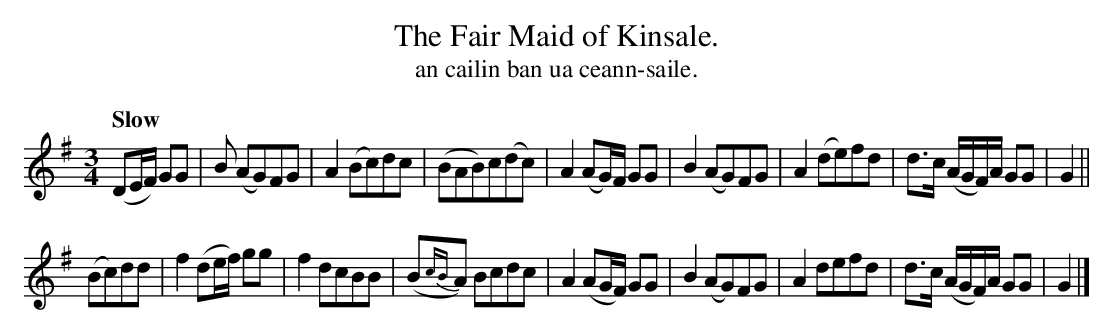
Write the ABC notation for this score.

X:1
T: Fair Maid of Kinsale., The
T: an cailin ban ua ceann-saile.
Q: "Slow"
M: 3/4
L: 1/8
K: G
(DE/F/) GG |\
B (AG)FG | A2 (Bc)dc | (BAB)c(dc) | A2 (AG/)F/ GG |\
B2 (AG)FG | A2 (de)fd | d>c (A/G/F/)A/ GG | G2 ||
(Bc)dd |\
f2 (de/f/) gg | f2 dcBB | (B{cB}A) Bcdc | A2 (AG/F/) GG |\
B2 (AG)FG | A2 defd | d>c (A/G/F/)A/ GG | G2 |]
